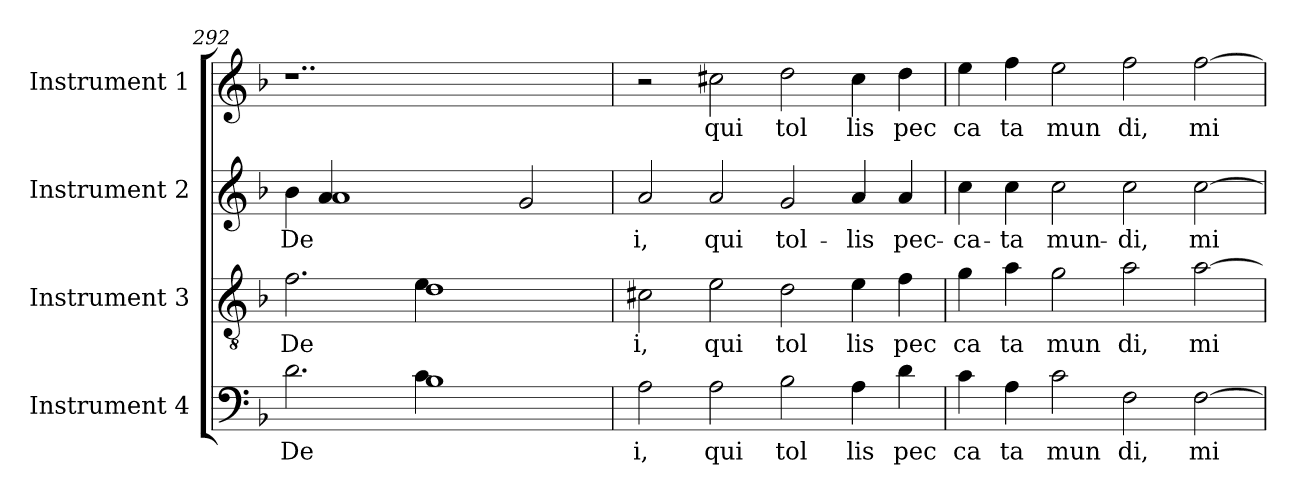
**kern	**text	**kern	**text	**kern	**text	**kern	**text
*part4	*part4	*part3	*part3	*part2	*part2	*part1	*part1
*staff4	*staff4	*staff3	*staff3	*staff2	*staff2	*staff1	*staff1
*I"Instrument 4	*	*I"Instrument 3	*	*I"Instrument 2	*	*I"Instrument 1	*
*clefF4	*	*clefGv2	*	*clefG2	*	*clefG2	*
*k[b-]	*	*k[b-]	*	*k[b-]	*	*k[b-]	*
*F:	*	*F:	*	*F:	*	*F:	*
=292	=292	=292	=292	=292	=292	=292	=292
!	!LO:LY:b:cj	!	!LO:LY:b:cj	!	!LO:LY:b:cj	!	!
*^	*	*^	*	*^	*	*	*
2.d\	2.ryy	De	2.f\	2.ryy	De	4b-\	4ryy	De-	1..r	.
!	!	!	!	!	!	!	!	!LO:LY:b:cj	!	!
.	.	.	.	.	.	1a	4a/	--	.	.
.	.	.	.	.	.	.	1ryy	.	.	.
!	!	!LO:LY:b:cj	!	!	!LO:LY:b:cj	!	!	!	!	!
1B-	4c\	.	1d	4e\	.	.	.	.	.	.
.	2.ryy	.	.	2.ryy	.	.	.	.	.	.
!	!	!	!	!	!	!	!	!LO:LY:b:cj	!	!
.	.	.	.	.	.	2g/	.	--	.	.
.	.	.	.	.	.	.	4ryy	.	.	.
*v	*v	*	*	*	*	*	*	*	*	*
*	*	*v	*v	*	*	*	*	*	*
=293	=293	=293	=293	=293	=293	=293	=293	=293
!	!LO:LY:b:cj	!	!LO:LY:b:cj	!	!	!LO:LY:b:cj	!	!
*	*	*	*	*v	*v	*	*	*
2A\	i,	2c#X\	i,	2a/	-i,	2r	.
!	!LO:LY:b:cj	!	!LO:LY:b:cj	!	!LO:LY:b:cj	!	!LO:LY:b:cj
2A\	qui	2e\	qui	2a/	qui	2cc#X\	qui
!	!LO:LY:b:cj	!	!LO:LY:b:cj	!	!LO:LY:b:cj	!	!LO:LY:b:cj
2B-\	tol	2d\	tol	2g/	tol-	2dd\	tol
!	!LO:LY:b:cj	!	!LO:LY:b:cj	!	!LO:LY:b:cj	!	!LO:LY:b:cj
4A\	lis	4e\	lis	4a/	-lis	4cc#\	lis
!	!LO:LY:b:cj	!	!LO:LY:b:cj	!	!LO:LY:b:cj	!	!LO:LY:b:cj
4d\	pec	4f\	pec	4a/	pec-	4dd\	pec
=294	=294	=294	=294	=294	=294	=294	=294
!	!LO:LY:b:cj	!	!LO:LY:b:cj	!	!LO:LY:b:cj	!	!LO:LY:b:cj
4c\	ca	4g\	ca	4cc\	-ca-	4ee\	ca
!	!LO:LY:b:cj	!	!LO:LY:b:cj	!	!LO:LY:b:cj	!	!LO:LY:b:cj
4A\	ta	4a\	ta	4cc\	-ta	4ff\	ta
!	!LO:LY:b:cj	!	!LO:LY:b:cj	!	!LO:LY:b:cj	!	!LO:LY:b:cj
2c\	mun	2g\	mun	2cc\	mun-	2ee\	mun
!	!LO:LY:b:cj	!	!LO:LY:b:cj	!	!LO:LY:b:cj	!	!LO:LY:b:cj
2F\	di,	2a\	di,	2cc\	-di,	2ff\	di,
!	!LO:LY:b:cj	!	!LO:LY:b:cj	!	!LO:LY:b:cj	!	!LO:LY:b:cj
[>2F\	mi	[>2a\	mi	[>2cc\	mi-	[>2ff\	mi
=	=	=	=	=	=	=	=
*-	*-	*-	*-	*-	*-	*-	*-
